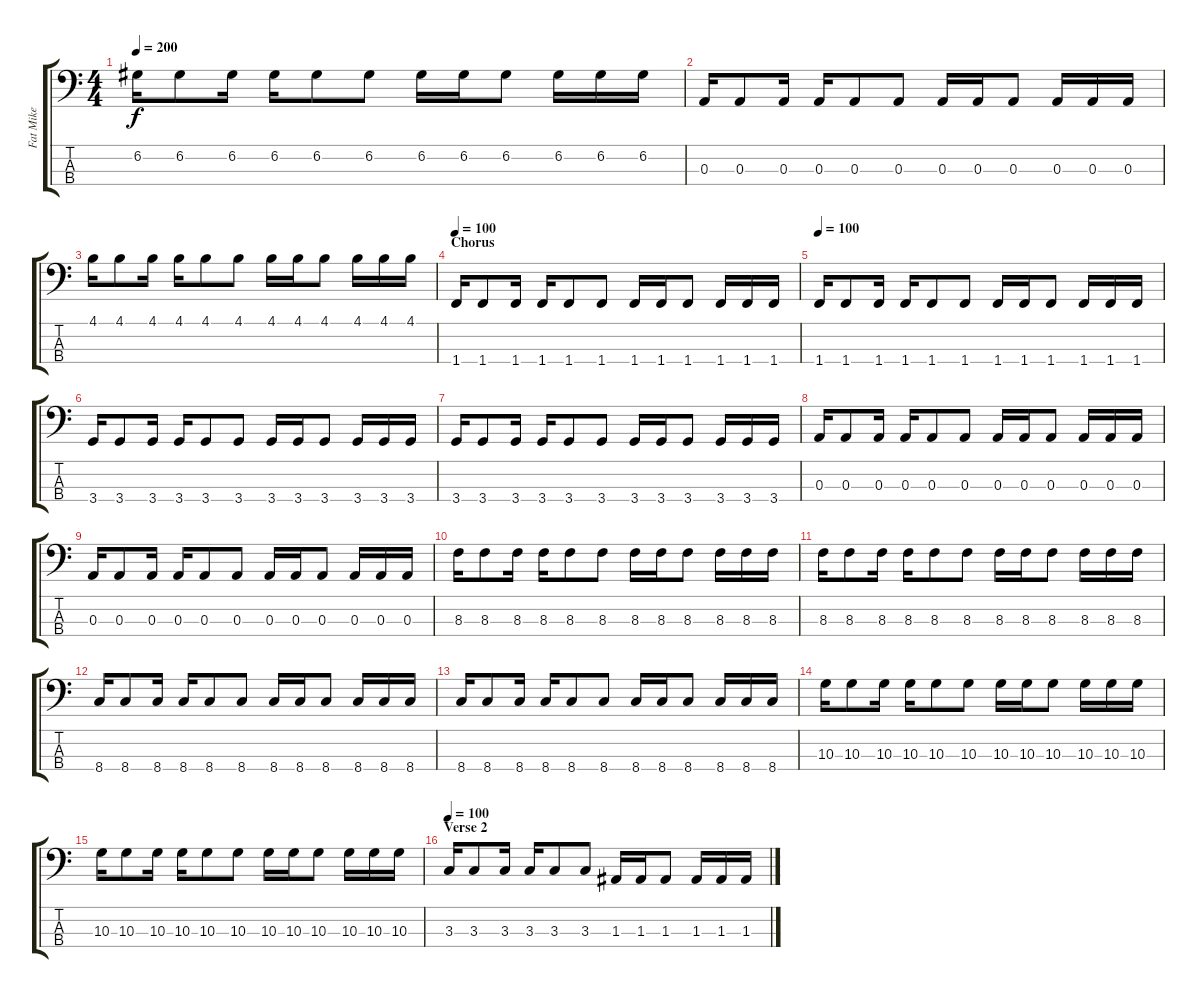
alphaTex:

\track ("Fat Mike" "Fat Mike") {instrument electricbasspick}
\staff {score tabs}
\tuning (G2 D2 A1 E1) {hide}
\ts (4 4)
\tempo 200
\clef f4
\ks c
6.2.16{dy f} 6.2.8 6.2.16 6.2.16 6.2.8 6.2.8 6.2.16 6.2.16 6.2.8 6.2.16 6.2.16 6.2.16 |
0.3.16 0.3.8 0.3.16 0.3.16 0.3.8 0.3.8 0.3.16 0.3.16 0.3.8 0.3.16 0.3.16 0.3.16 |
4.1.16 4.1.8 4.1.16 4.1.16 4.1.8 4.1.8 4.1.16 4.1.16 4.1.8 4.1.16 4.1.16 4.1.16 |
\section ("" "Chorus")
\tempo 100
1.4.16 1.4.8 1.4.16 1.4.16 1.4.8 1.4.8 1.4.16 1.4.16 1.4.8 1.4.16 1.4.16 1.4.16 |
\tempo 100
1.4.16 1.4.8 1.4.16 1.4.16 1.4.8 1.4.8 1.4.16 1.4.16 1.4.8 1.4.16 1.4.16 1.4.16 |
3.4.16 3.4.8 3.4.16 3.4.16 3.4.8 3.4.8 3.4.16 3.4.16 3.4.8 3.4.16 3.4.16 3.4.16 |
3.4.16 3.4.8 3.4.16 3.4.16 3.4.8 3.4.8 3.4.16 3.4.16 3.4.8 3.4.16 3.4.16 3.4.16 |
0.3.16 0.3.8 0.3.16 0.3.16 0.3.8 0.3.8 0.3.16 0.3.16 0.3.8 0.3.16 0.3.16 0.3.16 |
0.3.16 0.3.8 0.3.16 0.3.16 0.3.8 0.3.8 0.3.16 0.3.16 0.3.8 0.3.16 0.3.16 0.3.16 |
8.3.16 8.3.8 8.3.16 8.3.16 8.3.8 8.3.8 8.3.16 8.3.16 8.3.8 8.3.16 8.3.16 8.3.16 |
8.3.16 8.3.8 8.3.16 8.3.16 8.3.8 8.3.8 8.3.16 8.3.16 8.3.8 8.3.16 8.3.16 8.3.16 |
8.4.16 8.4.8 8.4.16 8.4.16 8.4.8 8.4.8 8.4.16 8.4.16 8.4.8 8.4.16 8.4.16 8.4.16 |
8.4.16 8.4.8 8.4.16 8.4.16 8.4.8 8.4.8 8.4.16 8.4.16 8.4.8 8.4.16 8.4.16 8.4.16 |
10.3.16 10.3.8 10.3.16 10.3.16 10.3.8 10.3.8 10.3.16 10.3.16 10.3.8 10.3.16 10.3.16 10.3.16 |
10.3.16 10.3.8 10.3.16 10.3.16 10.3.8 10.3.8 10.3.16 10.3.16 10.3.8 10.3.16 10.3.16 10.3.16 |
\section ("" "Verse 2")
\tempo 100
3.3.16 3.3.8 3.3.16 3.3.16 3.3.8 3.3.8 1.3.16 1.3.16 1.3.8 1.3.16 1.3.16 1.3.16
